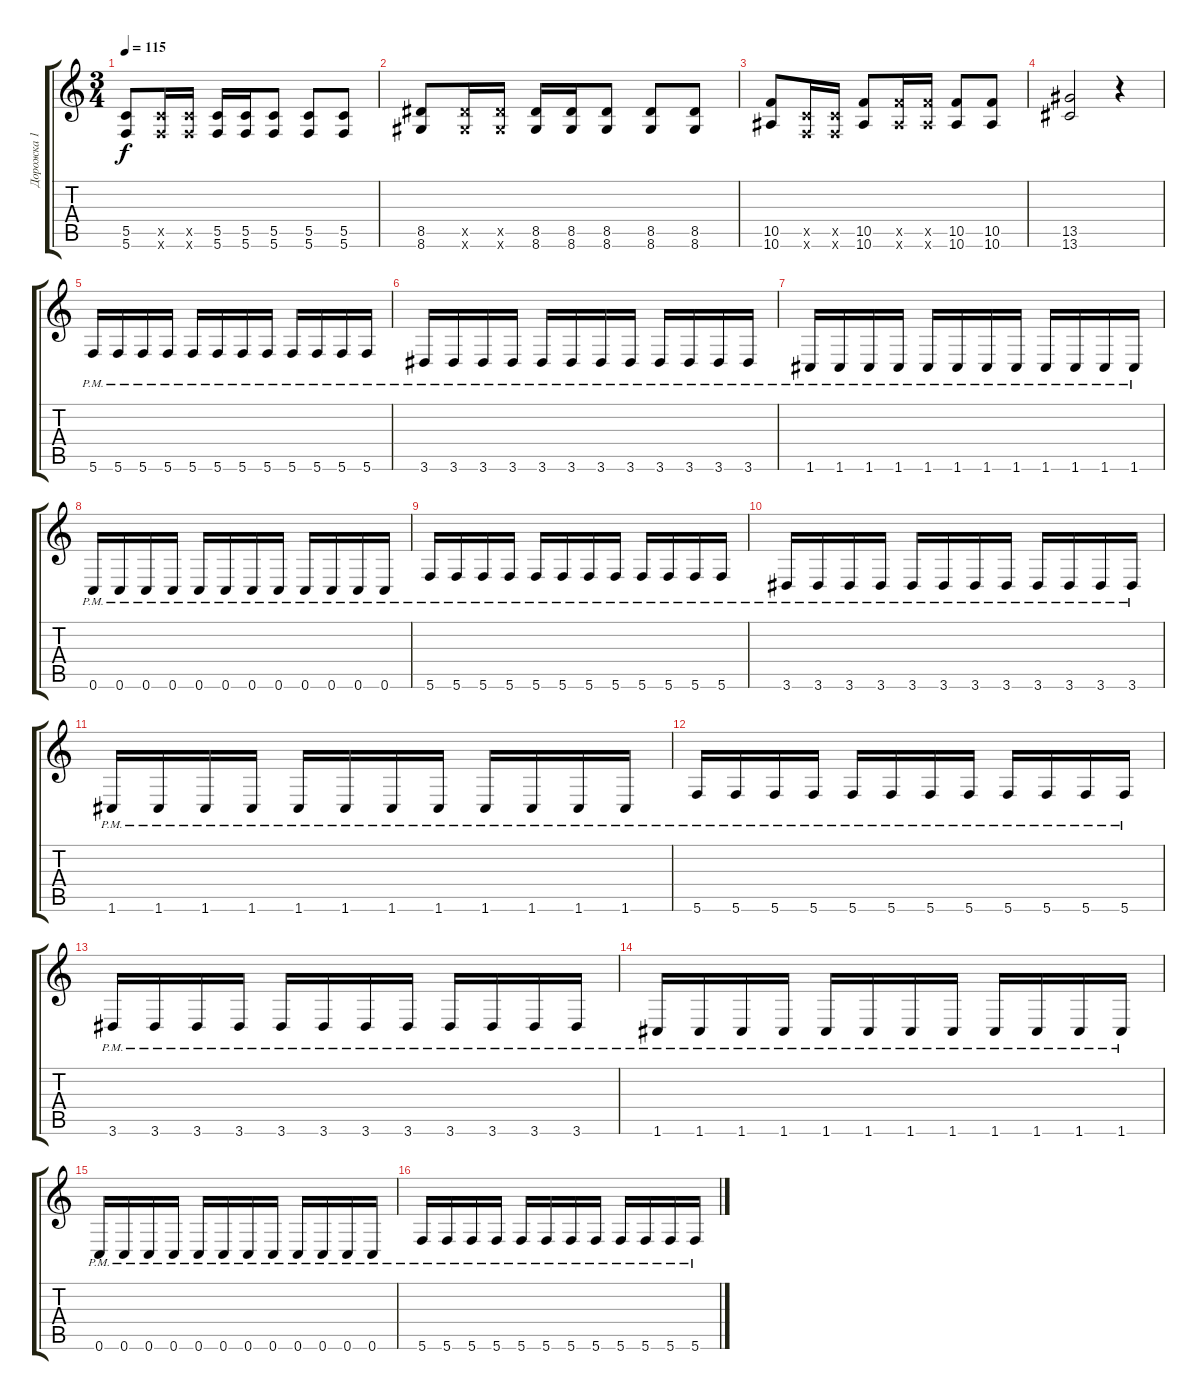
\track ("Дорожка 1" "Дорожка 1") {instrument distortionguitar}
\staff {score tabs}
\tuning (D4 A3 F3 C3 G2 C2) {hide}
\ts (3 4)
\tempo 115
\clef g2
\ks c
(5.5 5.6).8{dy f} (5.5{x} 5.6{x}).16 (5.5{x} 5.6{x}).16 (5.5 5.6).16 (5.5 5.6).16 (5.5 5.6).8 (5.5 5.6).8 (5.5 5.6).8 |
(8.5 8.6).8 (8.5{x} 8.6{x}).16 (8.5{x} 8.6{x}).16 (8.5 8.6).16 (8.5 8.6).16 (8.5 8.6).8 (8.5 8.6).8 (8.5 8.6).8 |
(10.5 10.6).8 (5.5{x} 5.6{x}).16 (5.5{x} 5.6{x}).16 (10.5 10.6).8 (10.5{x} 10.6{x}).16 (10.5{x} 10.6{x}).16 (10.5 10.6).8 (10.5 10.6).8 |
(13.5 13.6).2 r.4 |
5.6{pm}.16 5.6{pm}.16 5.6{pm}.16 5.6{pm}.16 5.6{pm}.16 5.6{pm}.16 5.6{pm}.16 5.6{pm}.16 5.6{pm}.16 5.6{pm}.16 5.6{pm}.16 5.6{pm}.16 |
3.6{pm}.16 3.6{pm}.16 3.6{pm}.16 3.6{pm}.16 3.6{pm}.16 3.6{pm}.16 3.6{pm}.16 3.6{pm}.16 3.6{pm}.16 3.6{pm}.16 3.6{pm}.16 3.6{pm}.16 |
1.6{pm}.16 1.6{pm}.16 1.6{pm}.16 1.6{pm}.16 1.6{pm}.16 1.6{pm}.16 1.6{pm}.16 1.6{pm}.16 1.6{pm}.16 1.6{pm}.16 1.6{pm}.16 1.6{pm}.16 |
0.6{pm}.16 0.6{pm}.16 0.6{pm}.16 0.6{pm}.16 0.6{pm}.16 0.6{pm}.16 0.6{pm}.16 0.6{pm}.16 0.6{pm}.16 0.6{pm}.16 0.6{pm}.16 0.6{pm}.16 |
5.6{pm}.16 5.6{pm}.16 5.6{pm}.16 5.6{pm}.16 5.6{pm}.16 5.6{pm}.16 5.6{pm}.16 5.6{pm}.16 5.6{pm}.16 5.6{pm}.16 5.6{pm}.16 5.6{pm}.16 |
3.6{pm}.16 3.6{pm}.16 3.6{pm}.16 3.6{pm}.16 3.6{pm}.16 3.6{pm}.16 3.6{pm}.16 3.6{pm}.16 3.6{pm}.16 3.6{pm}.16 3.6{pm}.16 3.6{pm}.16 |
1.6{pm}.16 1.6{pm}.16 1.6{pm}.16 1.6{pm}.16 1.6{pm}.16 1.6{pm}.16 1.6{pm}.16 1.6{pm}.16 1.6{pm}.16 1.6{pm}.16 1.6{pm}.16 1.6{pm}.16 |
5.6{pm}.16 5.6{pm}.16 5.6{pm}.16 5.6{pm}.16 5.6{pm}.16 5.6{pm}.16 5.6{pm}.16 5.6{pm}.16 5.6{pm}.16 5.6{pm}.16 5.6{pm}.16 5.6{pm}.16 |
3.6{pm}.16 3.6{pm}.16 3.6{pm}.16 3.6{pm}.16 3.6{pm}.16 3.6{pm}.16 3.6{pm}.16 3.6{pm}.16 3.6{pm}.16 3.6{pm}.16 3.6{pm}.16 3.6{pm}.16 |
1.6{pm}.16 1.6{pm}.16 1.6{pm}.16 1.6{pm}.16 1.6{pm}.16 1.6{pm}.16 1.6{pm}.16 1.6{pm}.16 1.6{pm}.16 1.6{pm}.16 1.6{pm}.16 1.6{pm}.16 |
0.6{pm}.16 0.6{pm}.16 0.6{pm}.16 0.6{pm}.16 0.6{pm}.16 0.6{pm}.16 0.6{pm}.16 0.6{pm}.16 0.6{pm}.16 0.6{pm}.16 0.6{pm}.16 0.6{pm}.16 |
5.6{pm}.16 5.6{pm}.16 5.6{pm}.16 5.6{pm}.16 5.6{pm}.16 5.6{pm}.16 5.6{pm}.16 5.6{pm}.16 5.6{pm}.16 5.6{pm}.16 5.6{pm}.16 5.6{pm}.16
